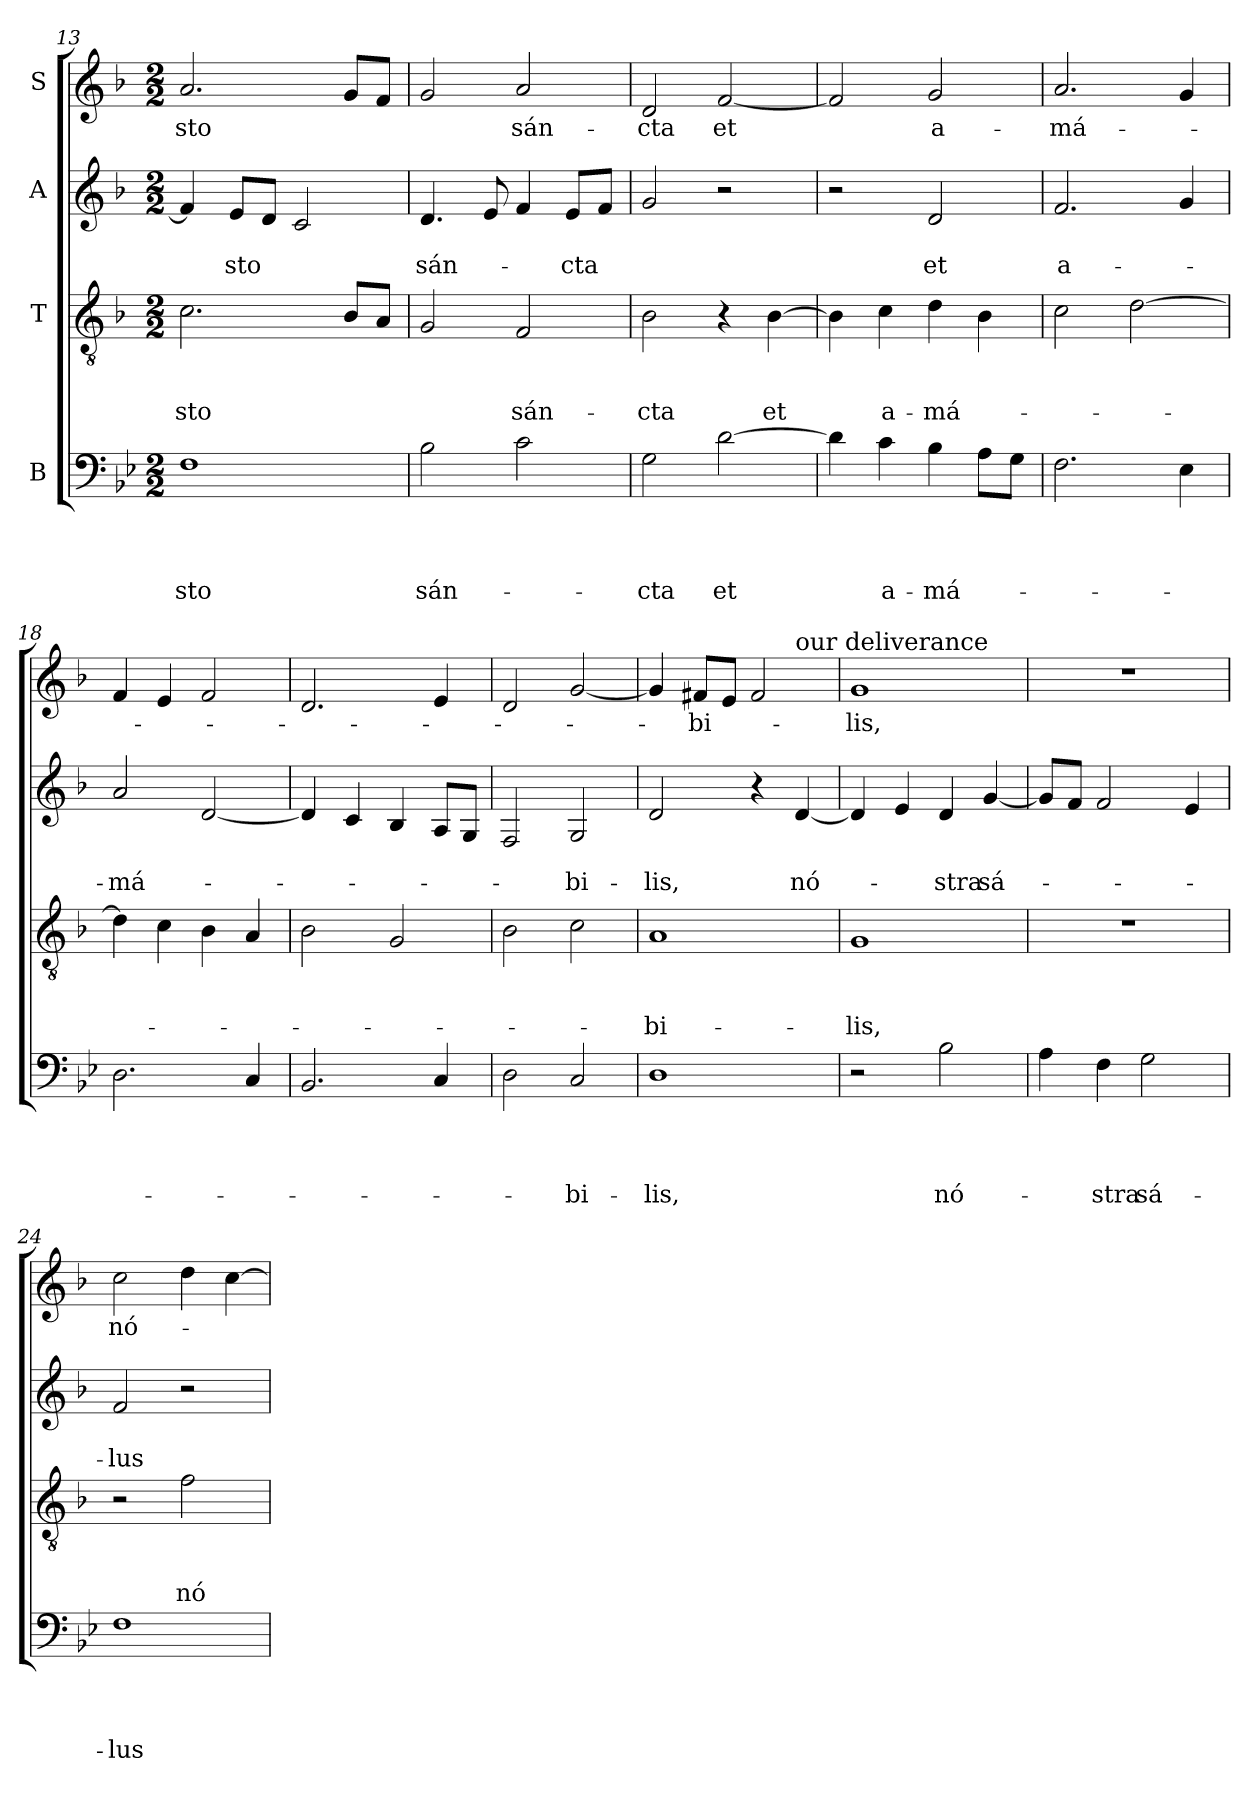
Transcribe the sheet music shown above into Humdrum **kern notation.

**kern	**text	**text	**text	**text	**kern	**text	**text	**text	**kern	**text	**text	**kern	**text
*part4	*part4	*part4	*part4	*part4	*part3	*part3	*part3	*part3	*part2	*part2	*part2	*part1	*part1
*staff4	*staff4	*staff4	*staff4	*staff4	*staff3	*staff3	*staff3	*staff3	*staff2	*staff2	*staff2	*staff1	*staff1
*I"B	*	*	*	*	*I"T	*	*	*	*I"A	*	*	*I"S	*
*clefF4	*	*	*	*	*clefGv2	*	*	*	*clefG2	*	*	*clefG2	*
*k[b-e-]	*	*	*	*	*k[b-]	*	*	*	*k[b-]	*	*	*k[b-]	*
*B-:	*	*	*	*	*F:	*	*	*	*F:	*	*	*F:	*
*M2/2	*	*	*	*	*M2/2	*	*	*	*M2/2	*	*	*M2/2	*
=13	=13	=13	=13	=13	=13	=13	=13	=13	=13	=13	=13	=13	=13
!	!	!	!	!LO:LY:b	!	!	!	!LO:LY:b	!	!	!	!	!LO:LY:b
1F	.	.	.	-sto	2.c\	.	.	-sto	4f/]	.	.	2.a/	-sto
!	!	!	!	!	!	!	!	!	!	!	!LO:LY:b	!	!
.	.	.	.	.	.	.	.	.	8e/L	.	-sto	.	.
.	.	.	.	.	.	.	.	.	8d/J	.	.	.	.
.	.	.	.	.	.	.	.	.	2c/	.	.	.	.
.	.	.	.	.	8B-/L	.	.	.	.	.	.	8g/L	.
.	.	.	.	.	8A/J	.	.	.	.	.	.	8f/J	.
!!LO:PB:g=z
=14	=14	=14	=14	=14	=14	=14	=14	=14	=14	=14	=14	=14	=14
!	!	!	!	!LO:LY:b	!	!	!	!	!	!	!LO:LY:b	!	!
2B-\	.	.	.	sán-	2G/	.	.	.	4.d/	.	sán-	2g/	.
.	.	.	.	.	.	.	.	.	8e/	.	.	.	.
!	!	!	!	!	!	!	!	!LO:LY:b	!	!	!	!	!LO:LY:b
2c\	.	.	.	.	2F/	.	.	sán-	4f/	.	.	2a/	sán-
!	!	!	!	!	!	!	!	!	!	!	!LO:LY:b	!	!
.	.	.	.	.	.	.	.	.	8e/L	.	-cta	.	.
.	.	.	.	.	.	.	.	.	8f/J	.	.	.	.
=15	=15	=15	=15	=15	=15	=15	=15	=15	=15	=15	=15	=15	=15
!	!	!	!	!LO:LY:b	!	!	!	!LO:LY:b	!	!	!	!	!LO:LY:b
2G\	.	.	.	-cta	2B-\	.	.	-cta	2g/	.	.	2d/	-cta
!	!	!	!	!LO:LY:b	!	!	!	!	!	!	!	!	!LO:LY:b
[2d\	.	.	.	et	4r	.	.	.	2r	.	.	[2f/	et
!	!	!	!	!	!	!	!	!LO:LY:b	!	!	!	!	!
.	.	.	.	.	[4B-\	.	.	et	.	.	.	.	.
=16	=16	=16	=16	=16	=16	=16	=16	=16	=16	=16	=16	=16	=16
4d\]	.	.	.	.	4B-\]	.	.	.	2r	.	.	2f/]	.
!	!	!	!	!LO:LY:b	!	!	!	!LO:LY:b	!	!	!	!	!
4c\	.	.	.	a-	4c\	.	.	a-	.	.	.	.	.
!	!	!	!	!LO:LY:b	!	!	!	!LO:LY:b	!	!	!LO:LY:b	!	!LO:LY:b
4B-\	.	.	.	-má-	4d\	.	.	-má-	2d/	.	et	2g/	a-
8A\L	.	.	.	.	4B-\	.	.	.	.	.	.	.	.
8G\J	.	.	.	.	.	.	.	.	.	.	.	.	.
=17	=17	=17	=17	=17	=17	=17	=17	=17	=17	=17	=17	=17	=17
!	!	!	!	!	!	!	!	!	!	!	!LO:LY:b	!	!LO:LY:b
2.F\	.	.	.	.	2c\	.	.	.	2.f/	.	a-	2.a/	-má-
.	.	.	.	.	[2d\	.	.	.	.	.	.	.	.
4E-\	.	.	.	.	.	.	.	.	4g/	.	.	4g/	.
=18	=18	=18	=18	=18	=18	=18	=18	=18	=18	=18	=18	=18	=18
!	!	!	!	!	!	!	!	!	!	!	!LO:LY:b	!	!
2.D\	.	.	.	.	4d\]	.	.	.	2a/	.	-má-	4f/	.
.	.	.	.	.	4c\	.	.	.	.	.	.	4e/	.
.	.	.	.	.	4B-\	.	.	.	[2d/	.	.	2f/	.
4C/	.	.	.	.	4A/	.	.	.	.	.	.	.	.
=19	=19	=19	=19	=19	=19	=19	=19	=19	=19	=19	=19	=19	=19
2.BB-/	.	.	.	.	2B-\	.	.	.	4d/]	.	.	2.d/	.
.	.	.	.	.	.	.	.	.	4c/	.	.	.	.
.	.	.	.	.	2G/	.	.	.	4B-/	.	.	.	.
4C/	.	.	.	.	.	.	.	.	8A/L	.	.	4e/	.
.	.	.	.	.	.	.	.	.	8G/J	.	.	.	.
!!LO:LB:g=z
=20	=20	=20	=20	=20	=20	=20	=20	=20	=20	=20	=20	=20	=20
2D\	.	.	.	.	2B-\	.	.	.	2F/	.	.	2d/	.
!	!	!	!	!LO:LY:b	!	!	!	!	!	!	!LO:LY:b	!	!
2C/	.	.	.	-bi-	2c\	.	.	.	2G/	.	-bi-	[2g/	.
=21	=21	=21	=21	=21	=21	=21	=21	=21	=21	=21	=21	=21	=21
!	!	!	!	!LO:LY:b	!	!	!	!LO:LY:b	!	!	!LO:LY:b	!	!
*	*	*	*	*	*	*	*	*	*	*	*	*^	*
1D	.	.	.	-lis,	1A	.	.	-bi-	2d/	.	-lis,	4g/]	2.ryy	.
!	!	!	!	!	!	!	!	!	!	!	!	!	!	!LO:LY:b
.	.	.	.	.	.	.	.	.	.	.	.	8f#i/L	.	-bi-
.	.	.	.	.	.	.	.	.	.	.	.	8e/J	.	.
.	.	.	.	.	.	.	.	.	4r	.	.	2f#i/	.	.
!	!	!	!	!	!	!	!	!	!	!	!	!	!LO:TX:a:t=our deliverance	!
!	!	!	!	!	!	!	!	!	!	!	!LO:LY:b	!	!	!
.	.	.	.	.	.	.	.	.	[4d/	.	nó-	.	4ryy	.
=22	=22	=22	=22	=22	=22	=22	=22	=22	=22	=22	=22	=22	=22	=22
!	!	!	!	!	!	!	!	!LO:LY:b	!	!	!	!	!	!LO:LY:b
*	*	*	*	*	*	*	*	*	*	*	*	*v	*v	*
2r	.	.	.	.	1G	.	.	-lis,	4d/]	.	.	1g	-lis,
.	.	.	.	.	.	.	.	.	4e/	.	.	.	.
!	!	!	!	!LO:LY:b	!	!	!	!	!	!	!LO:LY:b	!	!
2B-\	.	.	.	nó-	.	.	.	.	4d/	.	-stra	.	.
!	!	!	!	!	!	!	!	!	!	!	!LO:LY:b	!	!
.	.	.	.	.	.	.	.	.	[4g/	.	sá-	.	.
=23	=23	=23	=23	=23	=23	=23	=23	=23	=23	=23	=23	=23	=23
4A\	.	.	.	.	1r	.	.	.	8g/L]	.	.	1r	.
.	.	.	.	.	.	.	.	.	8f/J	.	.	.	.
!	!	!	!	!LO:LY:b	!	!	!	!	!	!	!	!	!
4F\	.	.	.	-stra	.	.	.	.	2f/	.	.	.	.
!	!	!	!	!LO:LY:b	!	!	!	!	!	!	!	!	!
2G\	.	.	.	sá-	.	.	.	.	.	.	.	.	.
.	.	.	.	.	.	.	.	.	4e/	.	.	.	.
=24	=24	=24	=24	=24	=24	=24	=24	=24	=24	=24	=24	=24	=24
!	!	!	!	!LO:LY:b	!	!	!	!	!	!	!LO:LY:b	!	!LO:LY:b
1F	.	.	.	-lus	2r	.	.	.	2f/	.	-lus	2cc\	nó-
!	!	!	!	!	!	!	!	!LO:LY:b	!	!	!	!	!
.	.	.	.	.	2f\	.	.	nó-	2r	.	.	4dd\	.
.	.	.	.	.	.	.	.	.	.	.	.	[4cc\	.
=	=	=	=	=	=	=	=	=	=	=	=	=	=
*-	*-	*-	*-	*-	*-	*-	*-	*-	*-	*-	*-	*-	*-
